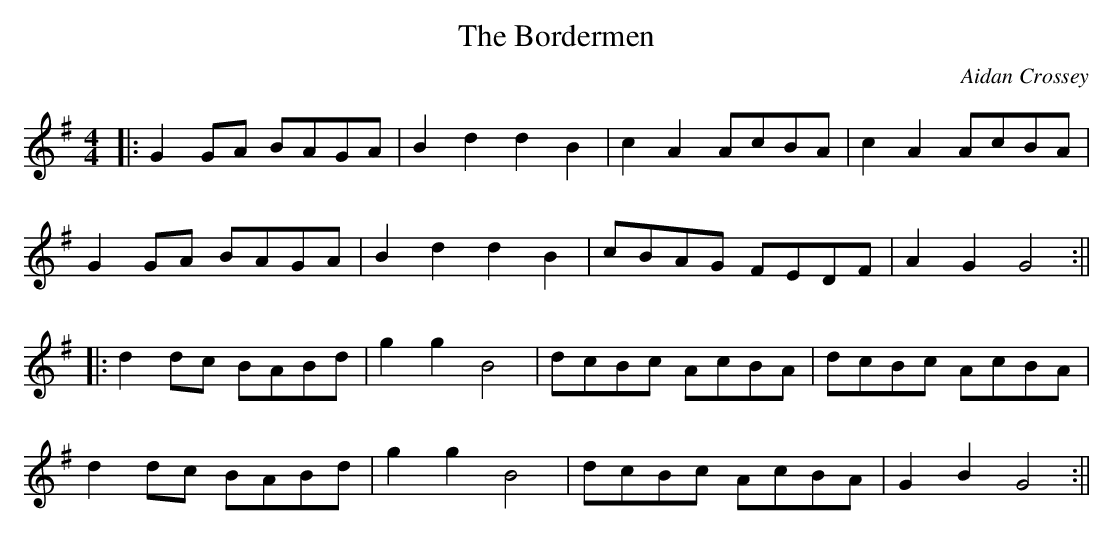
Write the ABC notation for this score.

X:1
T:The Bordermen
M:4/4
L:1/8
C:Aidan Crossey
K:G
|:G2GA BAGA|B2d2 d2B2|c2A2 AcBA|c2A2 AcBA|
G2GA BAGA|B2d2 d2B2|cBAG FEDF|A2G2 G4:||
|:d2dc BABd|g2g2 B4|dcBc AcBA|dcBc AcBA|
d2dc BABd|g2g2 B4|dcBc AcBA|G2B2 G4:||
